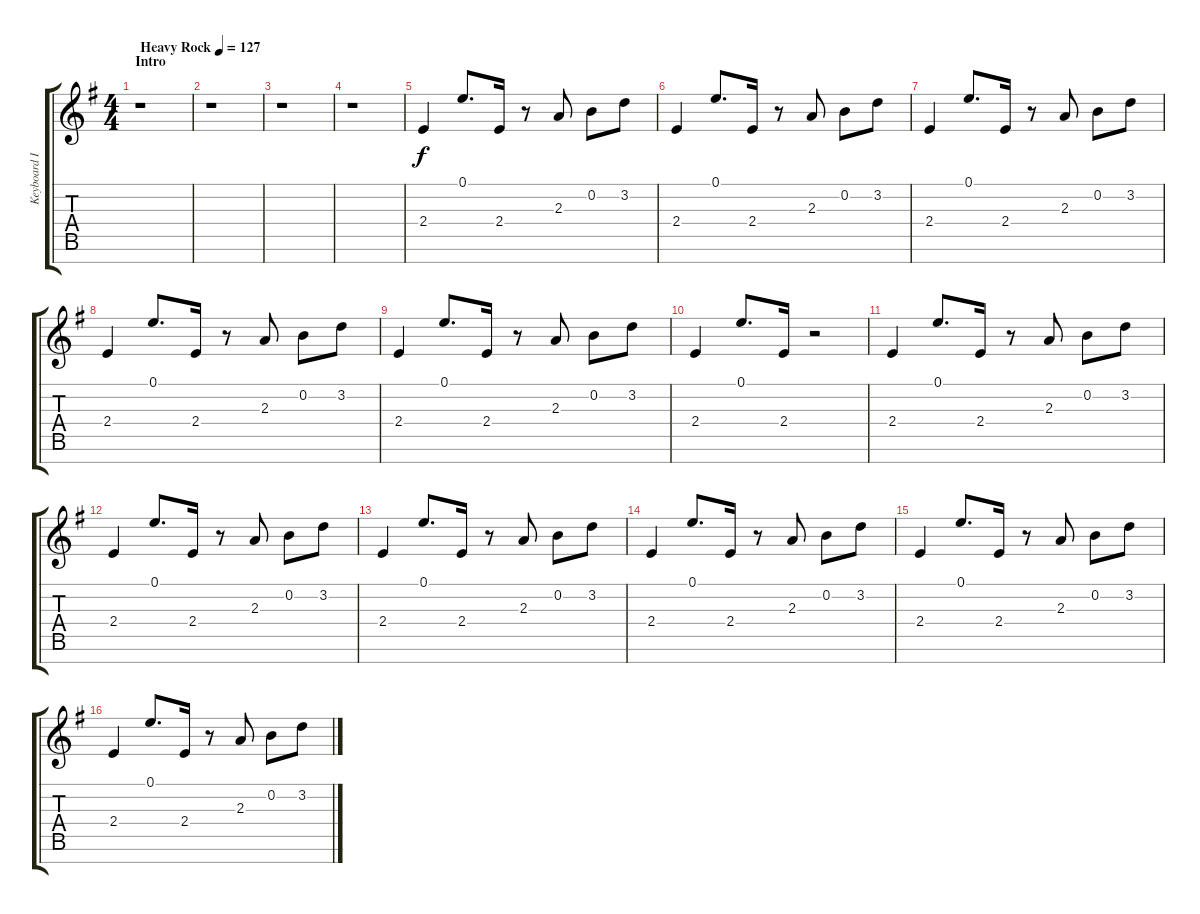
\track ("Keyboard III" "Keyboard I") {instrument synthbrass1}
\staff {score tabs}
\tuning (E5 B4 G4 D4 A3 E3 B2) {hide}
\ts (4 4)
\section ("" "Intro")
\tempo (127 "Heavy Rock")
\clef g2
\ks g
r.1{dy f instrument synthbrass1} |
r.1 |
r.1 |
r.1 |
2.4.4 0.1.8{d} 2.4.16 r.8 2.3.8 0.2.8 3.2.8 |
2.4.4 0.1.8{d} 2.4.16 r.8 2.3.8 0.2.8 3.2.8 |
2.4.4 0.1.8{d} 2.4.16 r.8 2.3.8 0.2.8 3.2.8 |
2.4.4 0.1.8{d} 2.4.16 r.8 2.3.8 0.2.8 3.2.8 |
2.4.4 0.1.8{d} 2.4.16 r.8 2.3.8 0.2.8 3.2.8 |
2.4.4 0.1.8{d} 2.4.16 r.2 |
2.4.4 0.1.8{d} 2.4.16 r.8 2.3.8 0.2.8 3.2.8 |
2.4.4 0.1.8{d} 2.4.16 r.8 2.3.8 0.2.8 3.2.8 |
2.4.4 0.1.8{d} 2.4.16 r.8 2.3.8 0.2.8 3.2.8 |
2.4.4 0.1.8{d} 2.4.16 r.8 2.3.8 0.2.8 3.2.8 |
2.4.4 0.1.8{d} 2.4.16 r.8 2.3.8 0.2.8 3.2.8 |
2.4.4 0.1.8{d} 2.4.16 r.8 2.3.8 0.2.8 3.2.8
